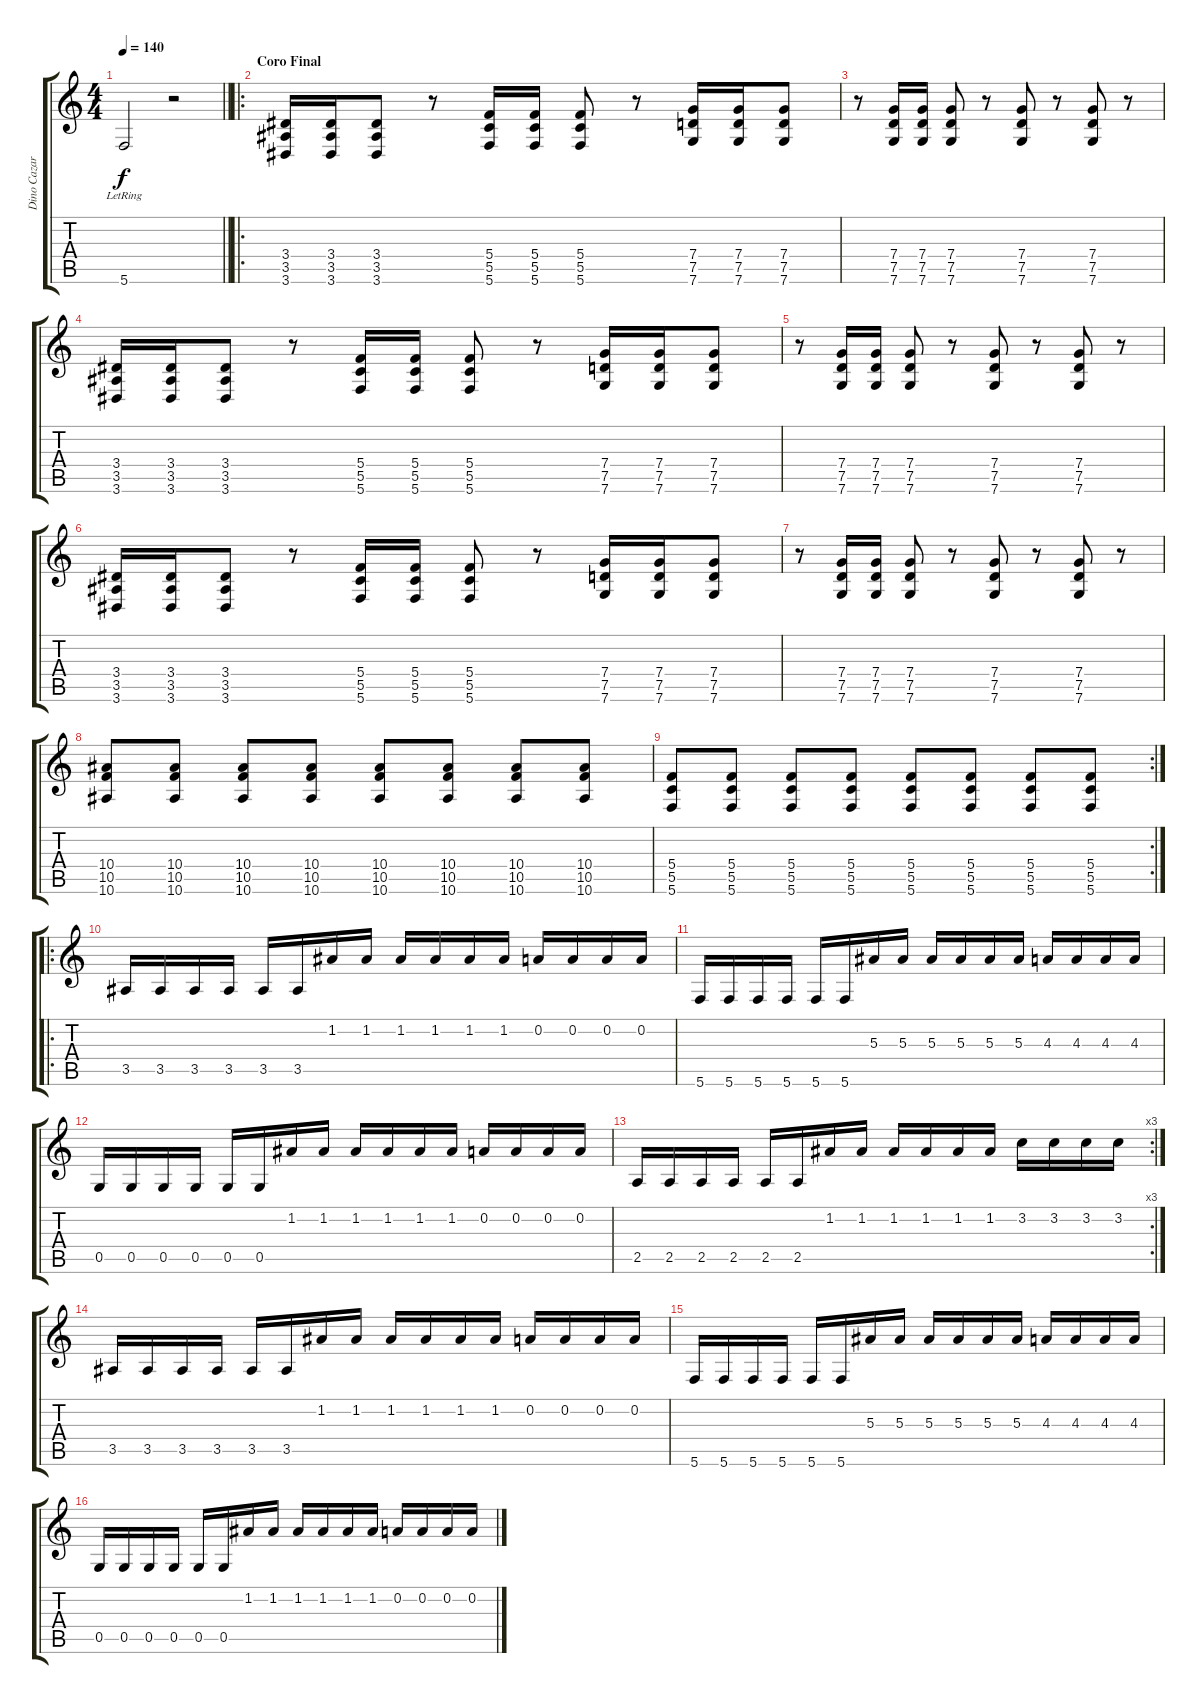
\track ("Dino Cazares \"Asesino\"" "Dino Cazar") {instrument acousticguitarsteel}
\staff {score tabs}
\tuning (D4 A3 F3 C3 G2 C2) {hide}
\ts (4 4)
\tempo 140
\clef g2
\barLineRight lightlight
\ks c
5.6{lr}.2{dy f} r.2 |
\ro
\section ("" "Coro Final")
(3.4 3.5 3.6).16{instrument distortionguitar} (3.4 3.5 3.6).16{instrument distortionguitar} (3.4 3.5 3.6).8 r.8 (5.4 5.5 5.6).16 (5.4 5.5 5.6).16 (5.4 5.5 5.6).8 r.8 (7.4 7.5 7.6).16 (7.4 7.5 7.6).16 (7.4 7.5 7.6).8 |
r.8 (7.4 7.5 7.6).16 (7.4 7.5 7.6).16 (7.4 7.5 7.6).8 r.8 (7.4 7.5 7.6).8 r.8 (7.4 7.5 7.6).8 r.8 |
(3.4 3.5 3.6).16{instrument distortionguitar} (3.4 3.5 3.6).16{instrument distortionguitar} (3.4 3.5 3.6).8 r.8 (5.4 5.5 5.6).16 (5.4 5.5 5.6).16 (5.4 5.5 5.6).8 r.8 (7.4 7.5 7.6).16 (7.4 7.5 7.6).16 (7.4 7.5 7.6).8 |
r.8 (7.4 7.5 7.6).16 (7.4 7.5 7.6).16 (7.4 7.5 7.6).8 r.8 (7.4 7.5 7.6).8 r.8 (7.4 7.5 7.6).8 r.8 |
(3.4 3.5 3.6).16{instrument distortionguitar} (3.4 3.5 3.6).16{instrument distortionguitar} (3.4 3.5 3.6).8 r.8 (5.4 5.5 5.6).16 (5.4 5.5 5.6).16 (5.4 5.5 5.6).8 r.8 (7.4 7.5 7.6).16 (7.4 7.5 7.6).16 (7.4 7.5 7.6).8 |
r.8 (7.4 7.5 7.6).16 (7.4 7.5 7.6).16 (7.4 7.5 7.6).8 r.8 (7.4 7.5 7.6).8 r.8 (7.4 7.5 7.6).8 r.8 |
(10.4 10.5 10.6).8 (10.4 10.5 10.6).8 (10.4 10.5 10.6).8 (10.4 10.5 10.6).8 (10.4 10.5 10.6).8 (10.4 10.5 10.6).8 (10.4 10.5 10.6).8 (10.4 10.5 10.6).8 |
\rc 2
(5.4 5.5 5.6).8 (5.4 5.5 5.6).8 (5.4 5.5 5.6).8 (5.4 5.5 5.6).8 (5.4 5.5 5.6).8 (5.4 5.5 5.6).8 (5.4 5.5 5.6).8 (5.4 5.5 5.6).8 |
\ro
3.5.16 3.5.16 3.5.16 3.5.16 3.5.16 3.5.16 1.2.16 1.2.16 1.2.16 1.2.16 1.2.16 1.2.16 0.2.16 0.2.16 0.2.16 0.2.16 |
5.6.16 5.6.16 5.6.16 5.6.16 5.6.16 5.6.16 5.3.16 5.3.16 5.3.16 5.3.16 5.3.16 5.3.16 4.3.16 4.3.16 4.3.16 4.3.16 |
0.5.16 0.5.16 0.5.16 0.5.16 0.5.16 0.5.16 1.2.16 1.2.16 1.2.16 1.2.16 1.2.16 1.2.16 0.2.16 0.2.16 0.2.16 0.2.16 |
\rc 3
2.5.16 2.5.16 2.5.16 2.5.16 2.5.16 2.5.16 1.2.16 1.2.16 1.2.16 1.2.16 1.2.16 1.2.16 3.2.16 3.2.16 3.2.16 3.2.16 |
3.5.16 3.5.16 3.5.16 3.5.16 3.5.16 3.5.16 1.2.16 1.2.16 1.2.16 1.2.16 1.2.16 1.2.16 0.2.16 0.2.16 0.2.16 0.2.16 |
5.6.16 5.6.16 5.6.16 5.6.16 5.6.16 5.6.16 5.3.16 5.3.16 5.3.16 5.3.16 5.3.16 5.3.16 4.3.16 4.3.16 4.3.16 4.3.16 |
0.5.16 0.5.16 0.5.16 0.5.16 0.5.16 0.5.16 1.2.16 1.2.16 1.2.16 1.2.16 1.2.16 1.2.16 0.2.16 0.2.16 0.2.16 0.2.16
